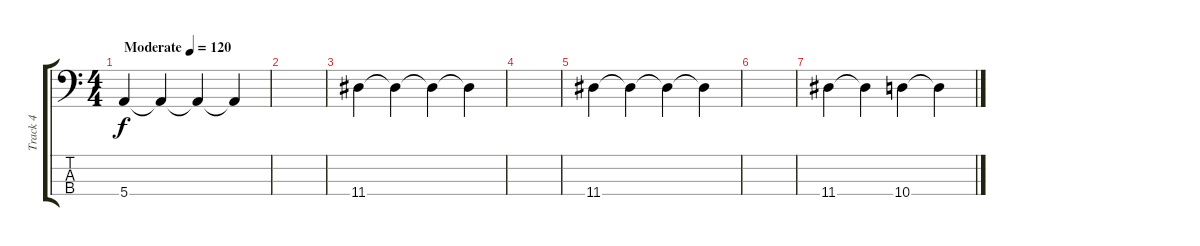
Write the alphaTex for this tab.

\track ("Track 4" "Track 4") {instrument electricbassfinger}
\staff {score tabs}
\tuning (G2 D2 A1 E1) {hide}
\ts (4 4)
\tempo (120 "Moderate")
\clef f4
\ks c
5.4.4{dy f instrument electricbassfinger} 5.4{t}.4 5.4{t}.4 5.4{t}.4 |
|
11.4.4 11.4{t}.4 11.4{t}.4 11.4{t}.4 |
|
11.4.4 11.4{t}.4 11.4{t}.4 11.4{t}.4 |
|
11.4.4 11.4{t}.4 10.4.4 10.4{t}.4
